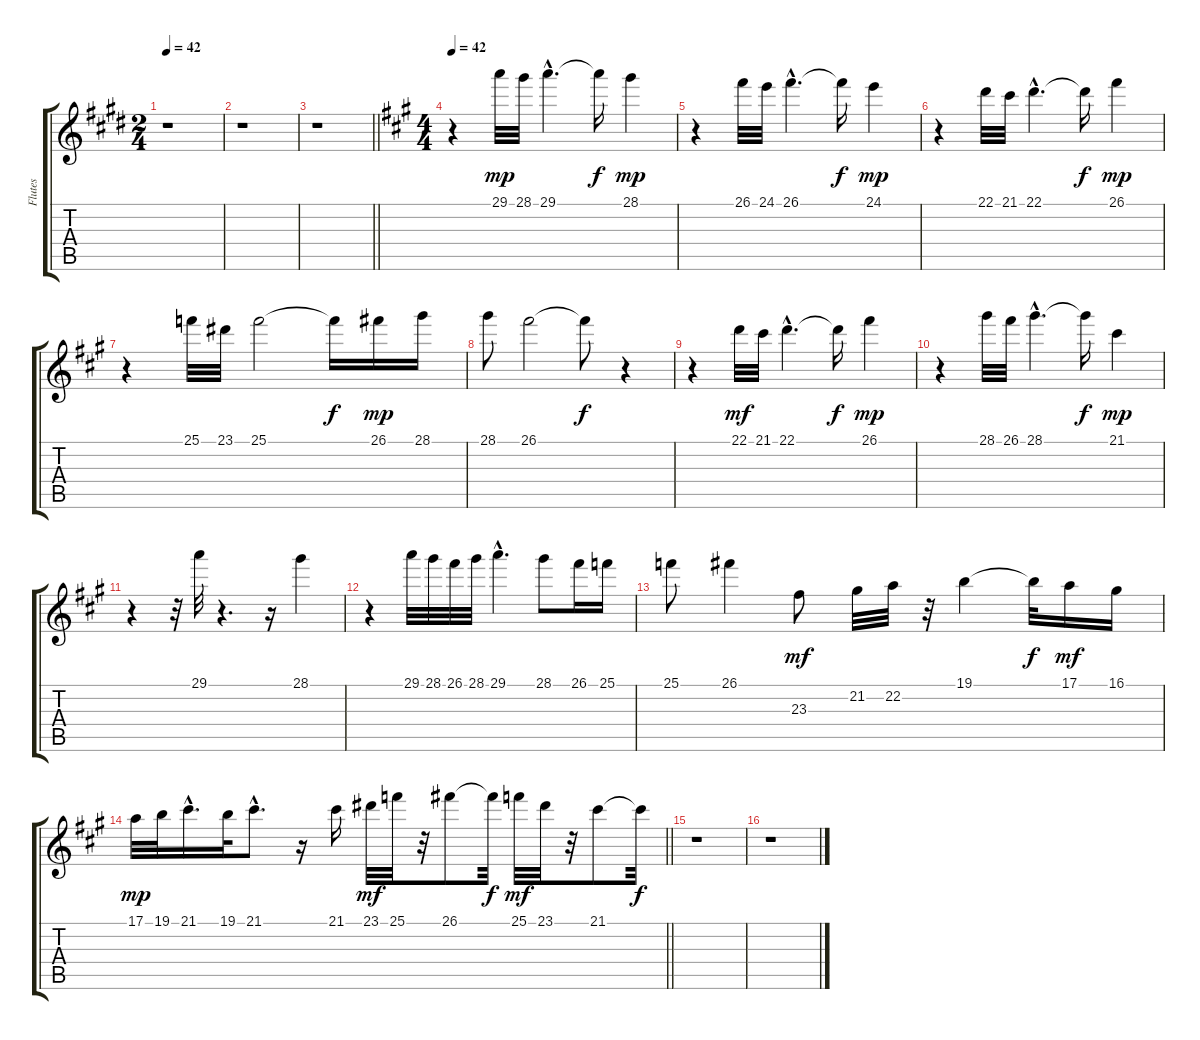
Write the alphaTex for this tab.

\track ("Flutes" "Flutes") {instrument flute}
\staff {score tabs}
\tuning (E4 B3 G3 D3 A2 E2) {hide}
\ts (2 4)
\tempo 42
\clef g2
\ks e
r.1{dy mp} |
r.1 |
\barLineRight lightlight
r.1 |
\ts (4 4)
\tempo 42
\ks a
r.4 29.1.32 28.1.32 29.1{hac}.4{d} 29.1{t}.16{dy f} 28.1.4{dy mp} |
r.4 26.1.32 24.1.32 26.1{hac}.4{d} 26.1{t}.16{dy f} 24.1.4{dy mp} |
r.4 22.1.32 21.1.32 22.1{hac}.4{d} 22.1{t}.16{dy f} 26.1.4{dy mp} |
r.4 25.1.32 23.1.32 25.1.2 25.1{t}.16{dy f} 26.1.16{dy mp} 28.1.16 |
28.1.8 26.1.2 26.1{t}.8{dy f} r.4 |
r.4 22.1.32{dy mf} 21.1.32 22.1{hac}.4{d} 22.1{t}.16{dy f} 26.1.4{dy mp} |
r.4 28.1.32 26.1.32 28.1{hac}.4{d} 28.1{t}.16{dy f} 21.1.4{dy mp} |
r.4 r.32 29.1.32 r.4{d} r.16 28.1.4 |
r.4 29.1.32 28.1.32 26.1.32 28.1.32 29.1{hac}.4{d} 28.1.8 26.1.16 25.1.16 |
25.1.8 26.1.4 23.3.8{dy mf} 21.2.32 22.2.32 r.32 19.1.4 19.1{t}.32{dy f} 17.1.16{dy mf} 16.1.16 |
\barLineRight lightlight
17.1.32{dy mp} 19.1.32 21.1{hac}.16{d} 19.1.32 21.1{hac}.8{d} r.16 21.1.16 23.1.32{dy mf} 25.1.32 r.32 26.1.8 26.1{t}.32{dy f} 25.1.32{dy mf} 23.1.32 r.32 21.1.8 21.1{t}.32{dy f} |
r.1 |
r.1
